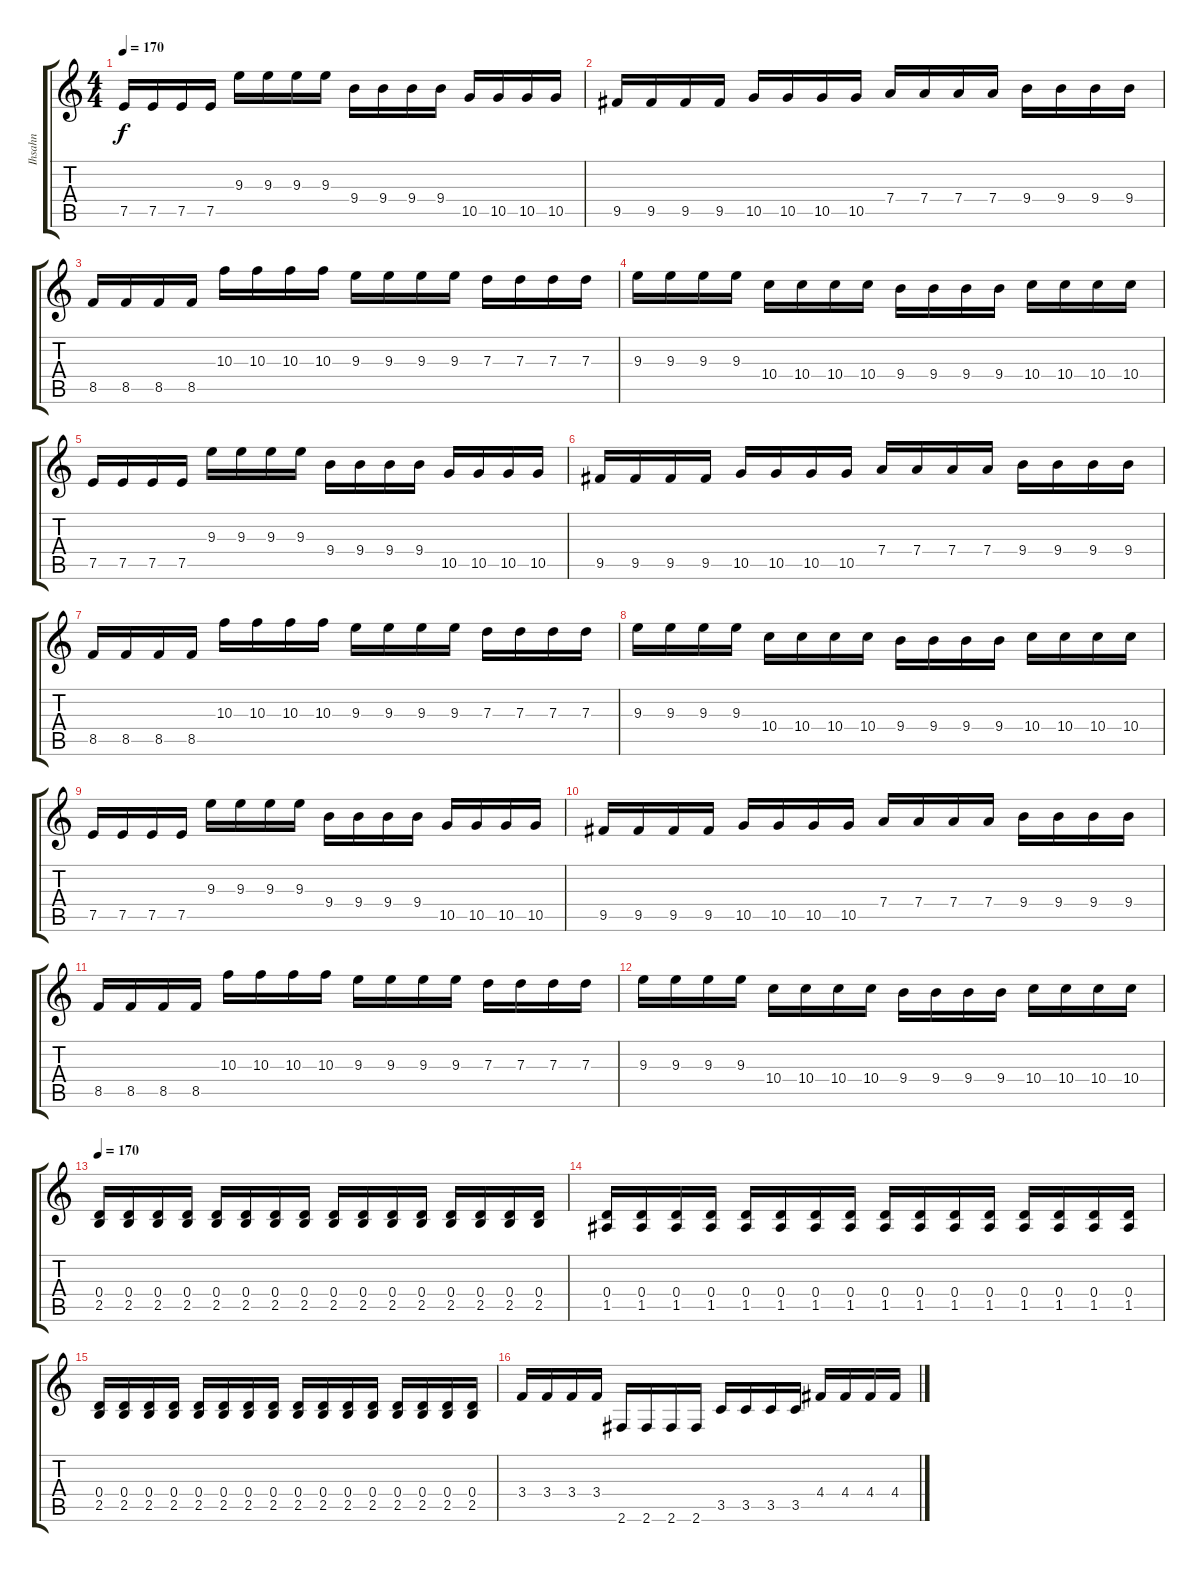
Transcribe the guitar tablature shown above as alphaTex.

\track ("Ihsahn" "Ihsahn") {instrument distortionguitar}
\staff {score tabs}
\tuning (E4 B3 G3 D3 A2 E2) {hide}
\ts (4 4)
\tempo 170
\clef g2
\ks c
7.5.16{dy f} 7.5.16 7.5.16 7.5.16 9.3.16 9.3.16 9.3.16 9.3.16 9.4.16 9.4.16 9.4.16 9.4.16 10.5.16 10.5.16 10.5.16 10.5.16 |
9.5.16 9.5.16 9.5.16 9.5.16 10.5.16 10.5.16 10.5.16 10.5.16 7.4.16 7.4.16 7.4.16 7.4.16 9.4.16 9.4.16 9.4.16 9.4.16 |
8.5.16 8.5.16 8.5.16 8.5.16 10.3.16 10.3.16 10.3.16 10.3.16 9.3.16 9.3.16 9.3.16 9.3.16 7.3.16 7.3.16 7.3.16 7.3.16 |
9.3.16 9.3.16 9.3.16 9.3.16 10.4.16 10.4.16 10.4.16 10.4.16 9.4.16 9.4.16 9.4.16 9.4.16 10.4.16 10.4.16 10.4.16 10.4.16 |
7.5.16 7.5.16 7.5.16 7.5.16 9.3.16 9.3.16 9.3.16 9.3.16 9.4.16 9.4.16 9.4.16 9.4.16 10.5.16 10.5.16 10.5.16 10.5.16 |
9.5.16 9.5.16 9.5.16 9.5.16 10.5.16 10.5.16 10.5.16 10.5.16 7.4.16 7.4.16 7.4.16 7.4.16 9.4.16 9.4.16 9.4.16 9.4.16 |
8.5.16 8.5.16 8.5.16 8.5.16 10.3.16 10.3.16 10.3.16 10.3.16 9.3.16 9.3.16 9.3.16 9.3.16 7.3.16 7.3.16 7.3.16 7.3.16 |
9.3.16 9.3.16 9.3.16 9.3.16 10.4.16 10.4.16 10.4.16 10.4.16 9.4.16 9.4.16 9.4.16 9.4.16 10.4.16 10.4.16 10.4.16 10.4.16 |
7.5.16 7.5.16 7.5.16 7.5.16 9.3.16 9.3.16 9.3.16 9.3.16 9.4.16 9.4.16 9.4.16 9.4.16 10.5.16 10.5.16 10.5.16 10.5.16 |
9.5.16 9.5.16 9.5.16 9.5.16 10.5.16 10.5.16 10.5.16 10.5.16 7.4.16 7.4.16 7.4.16 7.4.16 9.4.16 9.4.16 9.4.16 9.4.16 |
8.5.16 8.5.16 8.5.16 8.5.16 10.3.16 10.3.16 10.3.16 10.3.16 9.3.16 9.3.16 9.3.16 9.3.16 7.3.16 7.3.16 7.3.16 7.3.16 |
9.3.16 9.3.16 9.3.16 9.3.16 10.4.16 10.4.16 10.4.16 10.4.16 9.4.16 9.4.16 9.4.16 9.4.16 10.4.16 10.4.16 10.4.16 10.4.16 |
\tempo 170
(0.4 2.5).16 (0.4 2.5).16 (0.4 2.5).16 (0.4 2.5).16 (0.4 2.5).16 (0.4 2.5).16 (0.4 2.5).16 (0.4 2.5).16 (0.4 2.5).16 (0.4 2.5).16 (0.4 2.5).16 (0.4 2.5).16 (0.4 2.5).16 (0.4 2.5).16 (0.4 2.5).16 (0.4 2.5).16 |
(0.4 1.5).16 (0.4 1.5).16 (0.4 1.5).16 (0.4 1.5).16 (0.4 1.5).16 (0.4 1.5).16 (0.4 1.5).16 (0.4 1.5).16 (0.4 1.5).16 (0.4 1.5).16 (0.4 1.5).16 (0.4 1.5).16 (0.4 1.5).16 (0.4 1.5).16 (0.4 1.5).16 (0.4 1.5).16 |
(0.4 2.5).16 (0.4 2.5).16 (0.4 2.5).16 (0.4 2.5).16 (0.4 2.5).16 (0.4 2.5).16 (0.4 2.5).16 (0.4 2.5).16 (0.4 2.5).16 (0.4 2.5).16 (0.4 2.5).16 (0.4 2.5).16 (0.4 2.5).16 (0.4 2.5).16 (0.4 2.5).16 (0.4 2.5).16 |
3.4.16 3.4.16 3.4.16 3.4.16 2.6.16 2.6.16 2.6.16 2.6.16 3.5.16 3.5.16 3.5.16 3.5.16 4.4.16 4.4.16 4.4.16 4.4.16
